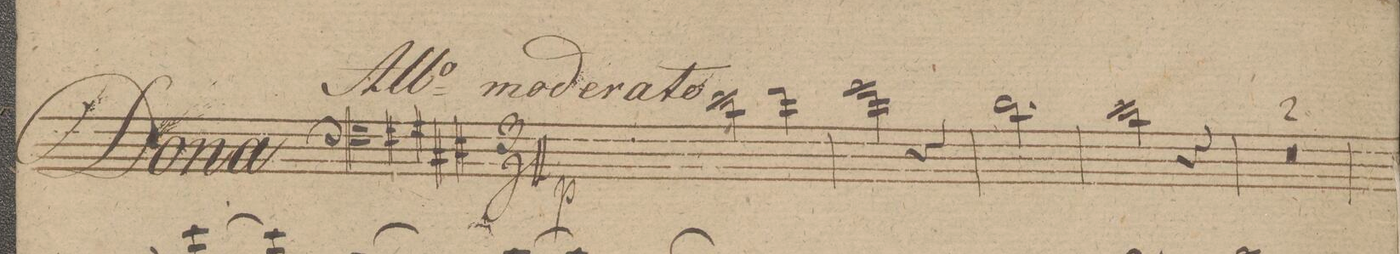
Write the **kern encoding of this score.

**kern	**dynam
*I"Fagotto 2do	*
*clefF4	*
*k[f#c#g#d#]	*
*M3/4	*
*all\right	*
*2\right	*
2e	p
4f#	.
=2	=2
2g#	.
4r	.
=3	=3
2.f#	.
=4	=4
2e	.
4r	.
=5	=5
1.r	.
=6	=6
=7	=7
*-	*-
